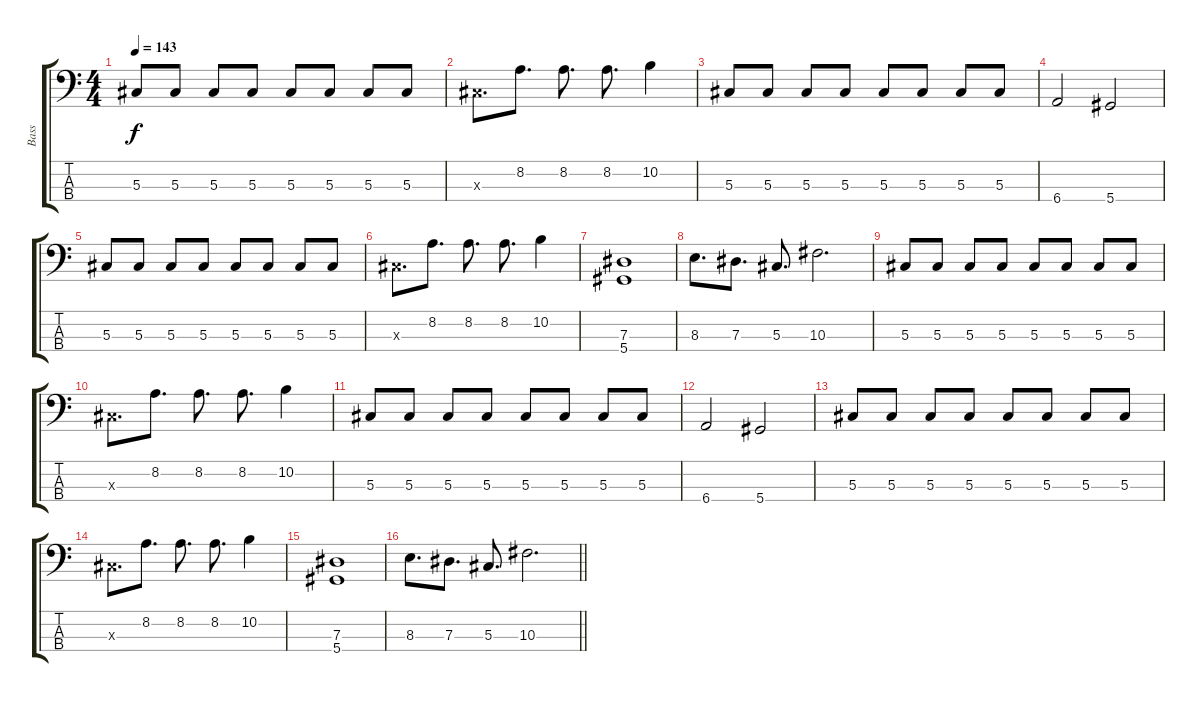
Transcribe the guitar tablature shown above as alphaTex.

\track ("Bass" "Bass") {instrument electricbasspick}
\staff {score tabs}
\tuning (Gb2 Db2 Ab1 Eb1) {hide}
\ts (4 4)
\tempo 143
\clef f4
\ks c
5.3.8{dy f} 5.3.8 5.3.8 5.3.8 5.3.8 5.3.8 5.3.8 5.3.8 |
5.3{x}.8{d} 8.2.8{d} 8.2.8{d} 8.2.8{d} 10.2.4 |
5.3.8 5.3.8 5.3.8 5.3.8 5.3.8 5.3.8 5.3.8 5.3.8 |
6.4.2 5.4.2 |
5.3.8 5.3.8 5.3.8 5.3.8 5.3.8 5.3.8 5.3.8 5.3.8 |
5.3{x}.8{d} 8.2.8{d} 8.2.8{d} 8.2.8{d} 10.2.4 |
(7.3 5.4).1 |
8.3.8{d} 7.3.8{d} 5.3.8{d} 10.3.2{d} |
5.3.8 5.3.8 5.3.8 5.3.8 5.3.8 5.3.8 5.3.8 5.3.8 |
5.3{x}.8{d} 8.2.8{d} 8.2.8{d} 8.2.8{d} 10.2.4 |
5.3.8 5.3.8 5.3.8 5.3.8 5.3.8 5.3.8 5.3.8 5.3.8 |
6.4.2 5.4.2 |
5.3.8 5.3.8 5.3.8 5.3.8 5.3.8 5.3.8 5.3.8 5.3.8 |
5.3{x}.8{d} 8.2.8{d} 8.2.8{d} 8.2.8{d} 10.2.4 |
(7.3 5.4).1 |
\barLineRight lightlight
8.3.8{d} 7.3.8{d} 5.3.8{d} 10.3.2{d}
